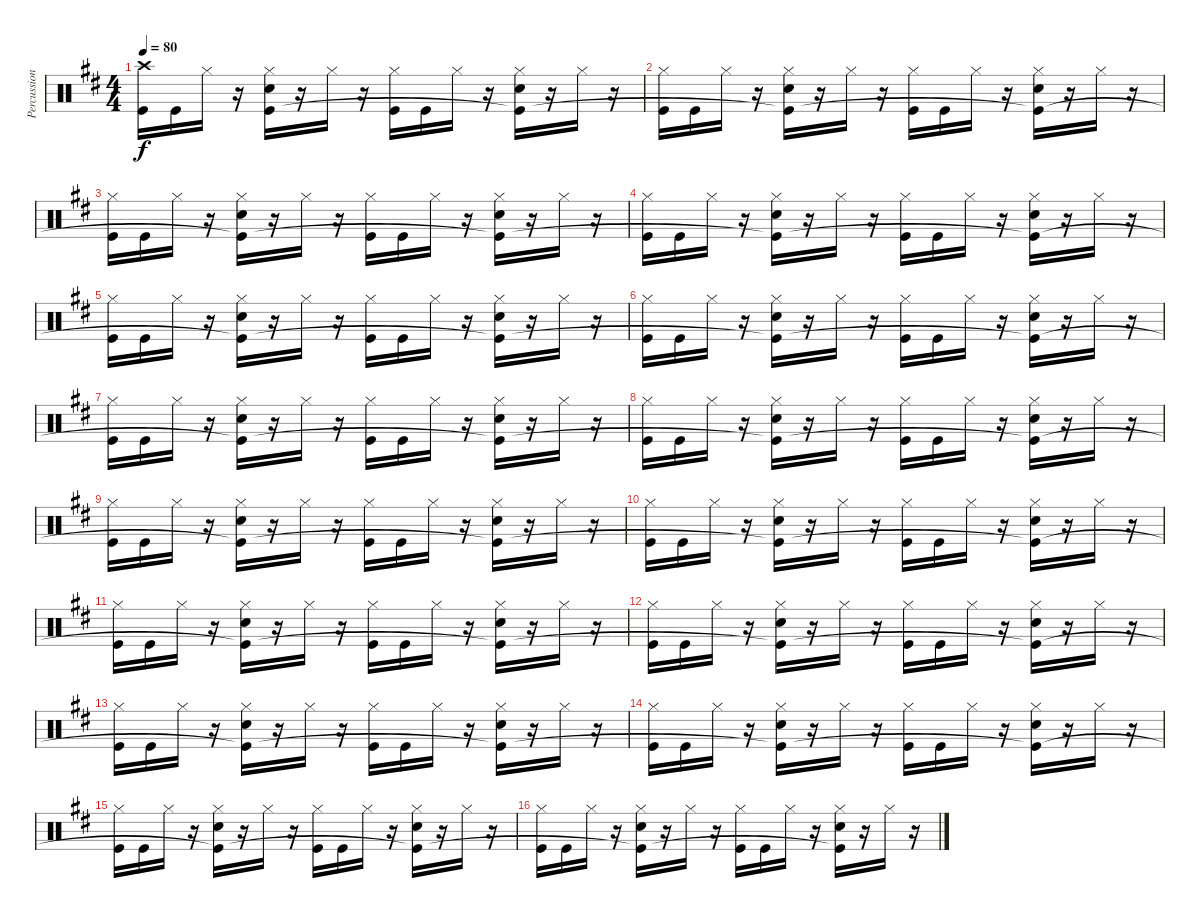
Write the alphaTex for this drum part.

\track ("Percussions" "Percussion") {instrument percussion}
\staff {score}
\articulation defaults
\ts (4 4)
\tempo 80
\clef neutral
\ks d
("Crash high (hit)" "Kick (hit)").16{dy f} "Kick (hit)".16 "Hi-Hat (closed)".16 r.16 ("Hi-Hat (closed)" "Snare (hit) 2" "Kick (hit)").16 r.16 "Hi-Hat (closed)".16 r.16 ("Hi-Hat (closed)" "Kick (hit)").16 "Kick (hit)".16 "Hi-Hat (closed)".16 r.16 ("Hi-Hat (closed)" "Snare (hit) 2" "Kick (hit)"{t}).16 r.16 "Hi-Hat (closed)".16 r.16 |
("Hi-Hat (closed)" "Kick (hit)").16 "Kick (hit)".16 "Hi-Hat (closed)".16 r.16 ("Hi-Hat (closed)" "Snare (hit) 2" "Kick (hit)"{t}).16 r.16 "Hi-Hat (closed)".16 r.16 ("Hi-Hat (closed)" "Kick (hit)").16 "Kick (hit)".16 "Hi-Hat (closed)".16 r.16 ("Hi-Hat (closed)" "Snare (hit) 2" "Kick (hit)"{t}).16 r.16 "Hi-Hat (closed)".16 r.16 |
("Hi-Hat (closed)" "Kick (hit)").16 "Kick (hit)".16 "Hi-Hat (closed)".16 r.16 ("Hi-Hat (closed)" "Snare (hit) 2" "Kick (hit)"{t}).16 r.16 "Hi-Hat (closed)".16 r.16 ("Hi-Hat (closed)" "Kick (hit)").16 "Kick (hit)".16 "Hi-Hat (closed)".16 r.16 ("Hi-Hat (closed)" "Snare (hit) 2" "Kick (hit)"{t}).16 r.16 "Hi-Hat (closed)".16 r.16 |
("Hi-Hat (closed)" "Kick (hit)").16 "Kick (hit)".16 "Hi-Hat (closed)".16 r.16 ("Hi-Hat (closed)" "Snare (hit) 2" "Kick (hit)"{t}).16 r.16 "Hi-Hat (closed)".16 r.16 ("Hi-Hat (closed)" "Kick (hit)").16 "Kick (hit)".16 "Hi-Hat (closed)".16 r.16 ("Hi-Hat (closed)" "Snare (hit) 2" "Kick (hit)"{t}).16 r.16 "Hi-Hat (closed)".16 r.16 |
("Hi-Hat (closed)" "Kick (hit)").16 "Kick (hit)".16 "Hi-Hat (closed)".16 r.16 ("Hi-Hat (closed)" "Snare (hit) 2" "Kick (hit)"{t}).16 r.16 "Hi-Hat (closed)".16 r.16 ("Hi-Hat (closed)" "Kick (hit)").16 "Kick (hit)".16 "Hi-Hat (closed)".16 r.16 ("Hi-Hat (closed)" "Snare (hit) 2" "Kick (hit)"{t}).16 r.16 "Hi-Hat (closed)".16 r.16 |
("Hi-Hat (closed)" "Kick (hit)").16 "Kick (hit)".16 "Hi-Hat (closed)".16 r.16 ("Hi-Hat (closed)" "Snare (hit) 2" "Kick (hit)"{t}).16 r.16 "Hi-Hat (closed)".16 r.16 ("Hi-Hat (closed)" "Kick (hit)").16 "Kick (hit)".16 "Hi-Hat (closed)".16 r.16 ("Hi-Hat (closed)" "Snare (hit) 2" "Kick (hit)"{t}).16 r.16 "Hi-Hat (closed)".16 r.16 |
("Hi-Hat (closed)" "Kick (hit)").16 "Kick (hit)".16 "Hi-Hat (closed)".16 r.16 ("Hi-Hat (closed)" "Snare (hit) 2" "Kick (hit)"{t}).16 r.16 "Hi-Hat (closed)".16 r.16 ("Hi-Hat (closed)" "Kick (hit)").16 "Kick (hit)".16 "Hi-Hat (closed)".16 r.16 ("Hi-Hat (closed)" "Snare (hit) 2" "Kick (hit)"{t}).16 r.16 "Hi-Hat (closed)".16 r.16 |
("Hi-Hat (closed)" "Kick (hit)").16 "Kick (hit)".16 "Hi-Hat (closed)".16 r.16 ("Hi-Hat (closed)" "Snare (hit) 2" "Kick (hit)"{t}).16 r.16 "Hi-Hat (closed)".16 r.16 ("Hi-Hat (closed)" "Kick (hit)").16 "Kick (hit)".16 "Hi-Hat (closed)".16 r.16 ("Hi-Hat (closed)" "Snare (hit) 2" "Kick (hit)"{t}).16 r.16 "Hi-Hat (closed)".16 r.16 |
("Hi-Hat (closed)" "Kick (hit)").16 "Kick (hit)".16 "Hi-Hat (closed)".16 r.16 ("Hi-Hat (closed)" "Snare (hit) 2" "Kick (hit)"{t}).16 r.16 "Hi-Hat (closed)".16 r.16 ("Hi-Hat (closed)" "Kick (hit)").16 "Kick (hit)".16 "Hi-Hat (closed)".16 r.16 ("Hi-Hat (closed)" "Snare (hit) 2" "Kick (hit)"{t}).16 r.16 "Hi-Hat (closed)".16 r.16 |
("Hi-Hat (closed)" "Kick (hit)").16 "Kick (hit)".16 "Hi-Hat (closed)".16 r.16 ("Hi-Hat (closed)" "Snare (hit) 2" "Kick (hit)"{t}).16 r.16 "Hi-Hat (closed)".16 r.16 ("Hi-Hat (closed)" "Kick (hit)").16 "Kick (hit)".16 "Hi-Hat (closed)".16 r.16 ("Hi-Hat (closed)" "Snare (hit) 2" "Kick (hit)"{t}).16 r.16 "Hi-Hat (closed)".16 r.16 |
("Hi-Hat (closed)" "Kick (hit)").16 "Kick (hit)".16 "Hi-Hat (closed)".16 r.16 ("Hi-Hat (closed)" "Snare (hit) 2" "Kick (hit)"{t}).16 r.16 "Hi-Hat (closed)".16 r.16 ("Hi-Hat (closed)" "Kick (hit)").16 "Kick (hit)".16 "Hi-Hat (closed)".16 r.16 ("Hi-Hat (closed)" "Snare (hit) 2" "Kick (hit)"{t}).16 r.16 "Hi-Hat (closed)".16 r.16 |
("Hi-Hat (closed)" "Kick (hit)").16 "Kick (hit)".16 "Hi-Hat (closed)".16 r.16 ("Hi-Hat (closed)" "Snare (hit) 2" "Kick (hit)"{t}).16 r.16 "Hi-Hat (closed)".16 r.16 ("Hi-Hat (closed)" "Kick (hit)").16 "Kick (hit)".16 "Hi-Hat (closed)".16 r.16 ("Hi-Hat (closed)" "Snare (hit) 2" "Kick (hit)"{t}).16 r.16 "Hi-Hat (closed)".16 r.16 |
("Hi-Hat (closed)" "Kick (hit)").16 "Kick (hit)".16 "Hi-Hat (closed)".16 r.16 ("Hi-Hat (closed)" "Snare (hit) 2" "Kick (hit)"{t}).16 r.16 "Hi-Hat (closed)".16 r.16 ("Hi-Hat (closed)" "Kick (hit)").16 "Kick (hit)".16 "Hi-Hat (closed)".16 r.16 ("Hi-Hat (closed)" "Snare (hit) 2" "Kick (hit)"{t}).16 r.16 "Hi-Hat (closed)".16 r.16 |
("Hi-Hat (closed)" "Kick (hit)").16 "Kick (hit)".16 "Hi-Hat (closed)".16 r.16 ("Hi-Hat (closed)" "Snare (hit) 2" "Kick (hit)"{t}).16 r.16 "Hi-Hat (closed)".16 r.16 ("Hi-Hat (closed)" "Kick (hit)").16 "Kick (hit)".16 "Hi-Hat (closed)".16 r.16 ("Hi-Hat (closed)" "Snare (hit) 2" "Kick (hit)"{t}).16 r.16 "Hi-Hat (closed)".16 r.16 |
("Hi-Hat (closed)" "Kick (hit)").16 "Kick (hit)".16 "Hi-Hat (closed)".16 r.16 ("Hi-Hat (closed)" "Snare (hit) 2" "Kick (hit)"{t}).16 r.16 "Hi-Hat (closed)".16 r.16 ("Hi-Hat (closed)" "Kick (hit)").16 "Kick (hit)".16 "Hi-Hat (closed)".16 r.16 ("Hi-Hat (closed)" "Snare (hit) 2" "Kick (hit)"{t}).16 r.16 "Hi-Hat (closed)".16 r.16 |
("Hi-Hat (closed)" "Kick (hit)").16 "Kick (hit)".16 "Hi-Hat (closed)".16 r.16 ("Hi-Hat (closed)" "Snare (hit) 2" "Kick (hit)"{t}).16 r.16 "Hi-Hat (closed)".16 r.16 ("Hi-Hat (closed)" "Kick (hit)").16 "Kick (hit)".16 "Hi-Hat (closed)".16 r.16 ("Hi-Hat (closed)" "Snare (hit) 2" "Kick (hit)"{t}).16 r.16 "Hi-Hat (closed)".16 r.16
